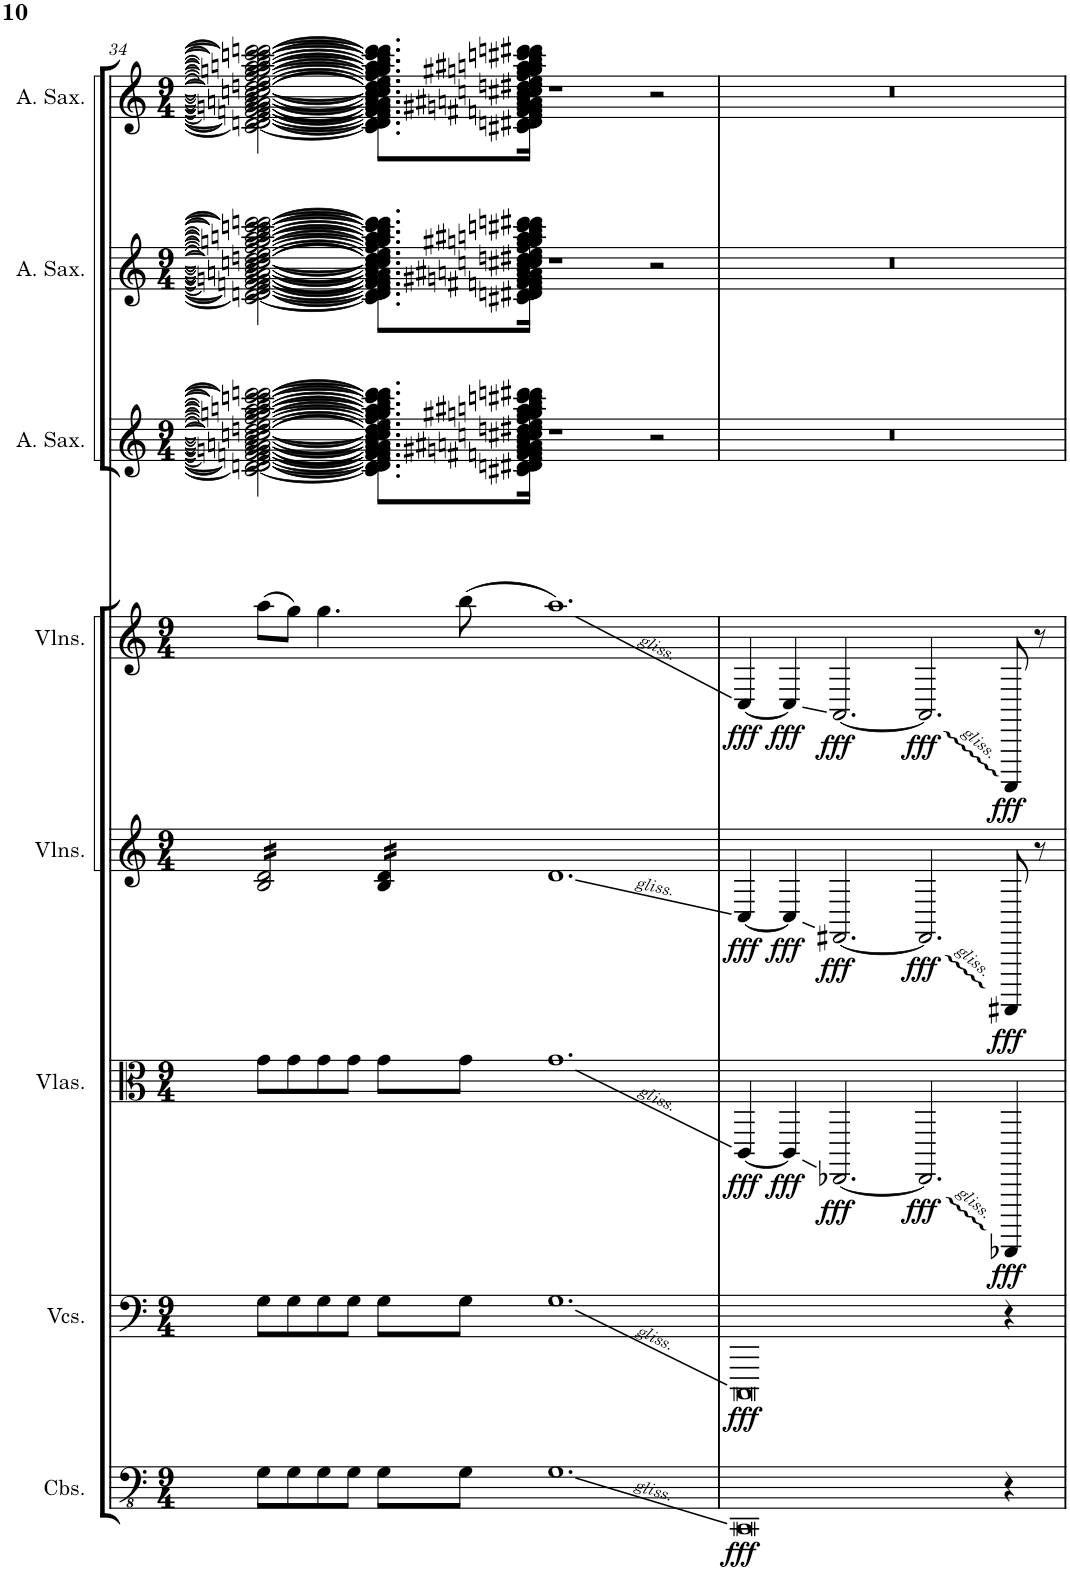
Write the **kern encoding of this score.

**kern	**dynam	**kern	**dynam	**kern	**dynam	**kern	**dynam	**kern	**dynam	**kern	**kern	**kern
*part8	*part8	*part7	*part7	*part6	*part6	*part5	*part5	*part4	*part4	*part3	*part2	*part1
*staff8	*staff8	*staff7	*staff7	*staff6	*staff6	*staff5	*staff5	*staff4	*staff4	*staff3	*staff2	*staff1
*I"Contrabasses	*	*I"Violoncellos	*	*I"Violas	*	*I"Violins	*	*I"Violins	*	*I"Alto Saxophone	*I"Alto Saxophone	*I"Alto Saxophone
*I'Cbs.	*	*I'Vcs.	*	*I'Vlas.	*	*I'Vlns.	*	*I'Vlns.	*	*I'A. Sax.	*I'A. Sax.	*I'A. Sax.
!!LO:PB:g=z
*clefFv4	*	*clefF4	*	*clefC3	*	*clefG2	*	*clefG2	*	*clefG2	*clefG2	*clefG2
*	*	*	*	*	*	*	*	*	*	*ITrd5c9	*ITrd5c9	*ITrd5c9
*k[]	*	*k[]	*	*k[]	*	*k[]	*	*k[]	*	*k[]	*k[]	*k[]
*M9/4	*	*M9/4	*	*M9/4	*	*M9/4	*	*M9/4	*	*M9/4	*M9/4	*M9/4
=34	=34	=34	=34	=34	=34	=34	=34	=34	=34	=34	=34	=34
*	*	*	*	*	*	*tremolo	*	*	*	*	*	*
8GG\L	.	8G\L	.	8g\L	.	16B/ 16d/LL	.	(8aa\L	.	2c#\_ 2dn\_ 2d#\_ 2e\_ 2fn\_ 2f#\_ 2gn\_ 2g#\_ 2an\_ 2a#\_ 2b\_ 2ccn\_ 2cc#\_ 2ddn\_ 2dd#\_ 2ee\_ 2ff\_ 2ggn\_ 2gg#\_ 2aan\_ 2aa#\_ 2bb\_ 2cccn\_ 2ccc#\_ 2dddn\_ 2ddd#\_	2c#\_ 2dn\_ 2d#\_ 2e\_ 2fn\_ 2f#\_ 2gn\_ 2g#\_ 2an\_ 2a#\_ 2b\_ 2ccn\_ 2cc#\_ 2ddn\_ 2dd#\_ 2ee\_ 2ff\_ 2ggn\_ 2gg#\_ 2aan\_ 2aa#\_ 2bb\_ 2cccn\_ 2ccc#\_ 2dddn\_ 2ddd#\_	2c#\_ 2dn\_ 2d#\_ 2e\_ 2fn\_ 2f#\_ 2gn\_ 2g#\_ 2an\_ 2a#\_ 2b\_ 2ccn\_ 2cc#\_ 2ddn\_ 2dd#\_ 2ee\_ 2ff\_ 2ggn\_ 2gg#\_ 2aan\_ 2aa#\_ 2bb\_ 2cccn\_ 2ccc#\_ 2dddn\_ 2ddd#\_
.	.	.	.	.	.	16B/ 16d/	.	.	.	.	.	.
8GG\	.	8G\	.	8g\	.	16B/ 16d/	.	8gg\J)	.	.	.	.
.	.	.	.	.	.	16B/ 16d/	.	.	.	.	.	.
8GG\	.	8G\	.	8g\	.	16B/ 16d/	.	4.gg\	.	.	.	.
.	.	.	.	.	.	16B/ 16d/	.	.	.	.	.	.
8GG\J	.	8G\J	.	8g\J	.	16B/ 16d/	.	.	.	.	.	.
.	.	.	.	.	.	16B/ 16d/JJ	.	.	.	.	.	.
8GG\L	.	8G\L	.	8g\L	.	16B/ 16d/LL	.	.	.	8.c#\] 8.d\] 8.d#\] 8.e\] 8.f\] 8.f#\] 8.g\] 8.g#\] 8.a\] 8.a#\] 8.b\] 8.cc\] 8.cc#\] 8.dd\] 8.dd#\] 8.ee\] 8.ff\] 8.gg\] 8.gg#\] 8.aa\] 8.aa#\] 8.bb\] 8.ccc\] 8.ccc#\] 8.ddd\] 8.ddd#\]L	8.c#\] 8.d\] 8.d#\] 8.e\] 8.f\] 8.f#\] 8.g\] 8.g#\] 8.a\] 8.a#\] 8.b\] 8.cc\] 8.cc#\] 8.dd\] 8.dd#\] 8.ee\] 8.ff\] 8.gg\] 8.gg#\] 8.aa\] 8.aa#\] 8.bb\] 8.ccc\] 8.ccc#\] 8.ddd\] 8.ddd#\]L	8.c#\] 8.d\] 8.d#\] 8.e\] 8.f\] 8.f#\] 8.g\] 8.g#\] 8.a\] 8.a#\] 8.b\] 8.cc\] 8.cc#\] 8.dd\] 8.dd#\] 8.ee\] 8.ff\] 8.gg\] 8.gg#\] 8.aa\] 8.aa#\] 8.bb\] 8.ccc\] 8.ccc#\] 8.ddd\] 8.ddd#\]L
.	.	.	.	.	.	16B/ 16d/	.	.	.	.	.	.
8GG\J	.	8G\J	.	8g\J	.	16B/ 16d/	.	(8bb\	.	.	.	.
.	.	.	.	.	.	16B/ 16d/JJ	.	.	.	16c#X\ 16dn\ 16d#X\ 16e\ 16fn\ 16f#X\ 16gn\ 16g#X\ 16an\ 16a#X\ 16b\ 16ccn\ 16cc#X\ 16ddn\ 16dd#X\ 16ee\ 16ff\ 16ggn\ 16gg#X\ 16aan\ 16aa#X\ 16bb\ 16cccn\ 16ccc#X\ 16dddn\ 16ddd#X\Jk	16c#X\ 16dn\ 16d#X\ 16e\ 16fn\ 16f#X\ 16gn\ 16g#X\ 16an\ 16a#X\ 16b\ 16ccn\ 16cc#X\ 16ddn\ 16dd#X\ 16ee\ 16ff\ 16ggn\ 16gg#X\ 16aan\ 16aa#X\ 16bb\ 16cccn\ 16ccc#X\ 16dddn\ 16ddd#X\Jk	16c#X\ 16dn\ 16d#X\ 16e\ 16fn\ 16f#X\ 16gn\ 16g#X\ 16an\ 16a#X\ 16b\ 16ccn\ 16cc#X\ 16ddn\ 16dd#X\ 16ee\ 16ff\ 16ggn\ 16gg#X\ 16aan\ 16aa#X\ 16bb\ 16cccn\ 16ccc#X\ 16dddn\ 16ddd#X\Jk
*	*	*	*	*	*	*Xtremolo	*	*	*	*	*	*
1.GG	.	1.G	.	1.g	.	1.d	.	1.aa)	.	1r	1r	1r
.	.	.	.	.	.	.	.	.	.	2r	2r	2r
=35	=35	=35	=35	=35	=35	=35	=35	=35	=35	=35	=35	=35
!	!LO:DY:b	!	!LO:DY:b	!	!LO:DY:b	!	!LO:DY:b	!	!LO:DY:b	!	!	!
0CCC	fff	0CCC	fff	[4CC/	fff	[4C/	fff	[4C/	fff	4%9r	4%9r	4%9r
!	!	!	!	!	!LO:DY:b	!	!LO:DY:b	!	!LO:DY:b	!	!	!
.	.	.	.	4CC/]	fff	4C/]	fff	4C/]	fff	.	.	.
!	!	!	!	!	!LO:DY:b	!	!LO:DY:b	!	!LO:DY:b	!	!	!
.	.	.	.	[2.EEE-X/	fff	[2.FF#X/	fff	[2.AA/	fff	.	.	.
!	!	!	!	!	!LO:DY:b	!	!LO:DY:b	!	!LO:DY:b	!	!	!
.	.	.	.	2.EEE-/]	fff	2.FF#/]	fff	2.AA/]	fff	.	.	.
!	!	!	!	!	!LO:DY:b	!	!LO:DY:b	!	!LO:DY:b	!	!	!
4r	.	4r	.	4EEEEE-X/	fff	8FFFF#X/	fff	8AAAA/	fff	.	.	.
.	.	.	.	.	.	8r	.	8r	.	.	.	.
=	=	=	=	=	=	=	=	=	=	=	=	=
*-	*-	*-	*-	*-	*-	*-	*-	*-	*-	*-	*-	*-
